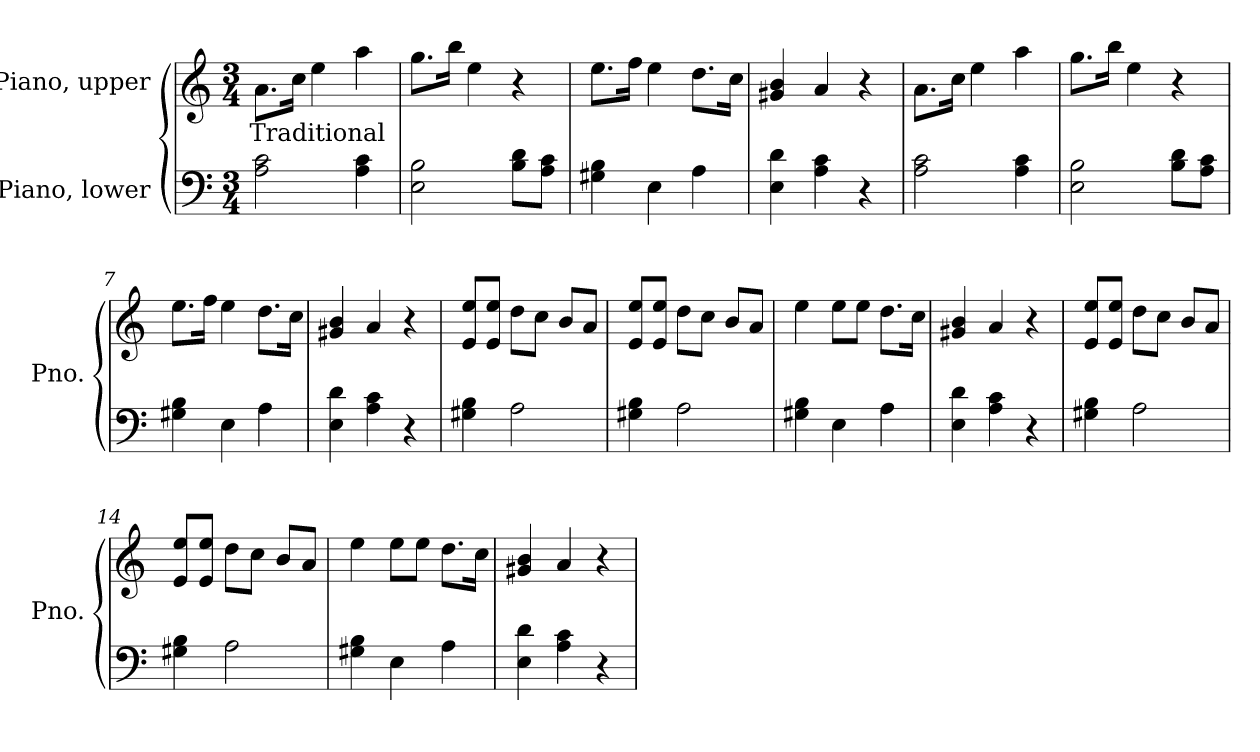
**kern	**kern	**text
*part2	*part1	*part1
*staff2	*staff1	*staff1
*I"Piano, lower	*I"Piano, upper	*
*I'Pno.	*I'Pno.	*
*clefF4	*clefG2	*
*k[]	*k[]	*
*M3/4	*M3/4	*
*MM100	*MM100	*
=1	=1	=1
!	!	!LO:LY:b
2A\ 2c\	8.a\L	Traditional
.	16cc\Jk	.
.	4ee\	.
4A\ 4c\	4aa\	.
=2	=2	=2
2E\ 2B\	8.gg\L	.
.	16bb\Jk	.
.	4ee\	.
8B\ 8d\L	4r	.
8A\ 8c\J	.	.
=3	=3	=3
4G#X\ 4B\	8.ee\L	.
.	16ff\Jk	.
4E\	4ee\	.
4A\	8.dd\L	.
.	16cc\Jk	.
=4	=4	=4
4E\ 4d\	4g#X/ 4b/	.
4A\ 4c\	4a/	.
4r	4r	.
=5	=5	=5
2A\ 2c\	8.a\L	.
.	16cc\Jk	.
.	4ee\	.
4A\ 4c\	4aa\	.
=6	=6	=6
2E\ 2B\	8.gg\L	.
.	16bb\Jk	.
.	4ee\	.
8B\ 8d\L	4r	.
8A\ 8c\J	.	.
!!LO:LB:g=z
=7	=7	=7
4G#X\ 4B\	8.ee\L	.
.	16ff\Jk	.
4E\	4ee\	.
4A\	8.dd\L	.
.	16cc\Jk	.
=8	=8	=8
4E\ 4d\	4g#X/ 4b/	.
4A\ 4c\	4a/	.
4r	4r	.
=9	=9	=9
4G#X\ 4B\	8e/ 8ee/L	.
.	8e/ 8ee/J	.
2A\	8dd\L	.
.	8cc\J	.
.	8b/L	.
.	8a/J	.
=10	=10	=10
4G#X\ 4B\	8e/ 8ee/L	.
.	8e/ 8ee/J	.
2A\	8dd\L	.
.	8cc\J	.
.	8b/L	.
.	8a/J	.
=11	=11	=11
4G#X\ 4B\	4ee\	.
4E\	8ee\L	.
.	8ee\J	.
4A\	8.dd\L	.
.	16cc\Jk	.
=12	=12	=12
4E\ 4d\	4g#X/ 4b/	.
4A\ 4c\	4a/	.
4r	4r	.
=13	=13	=13
4G#X\ 4B\	8e/ 8ee/L	.
.	8e/ 8ee/J	.
2A\	8dd\L	.
.	8cc\J	.
.	8b/L	.
.	8a/J	.
!!LO:LB:g=z
=14	=14	=14
4G#X\ 4B\	8e/ 8ee/L	.
.	8e/ 8ee/J	.
2A\	8dd\L	.
.	8cc\J	.
.	8b/L	.
.	8a/J	.
=15	=15	=15
4G#X\ 4B\	4ee\	.
4E\	8ee\L	.
.	8ee\J	.
4A\	8.dd\L	.
.	16cc\Jk	.
=16	=16	=16
4E\ 4d\	4g#X/ 4b/	.
4A\ 4c\	4a/	.
4r	4r	.
=	=	=
*-	*-	*-
